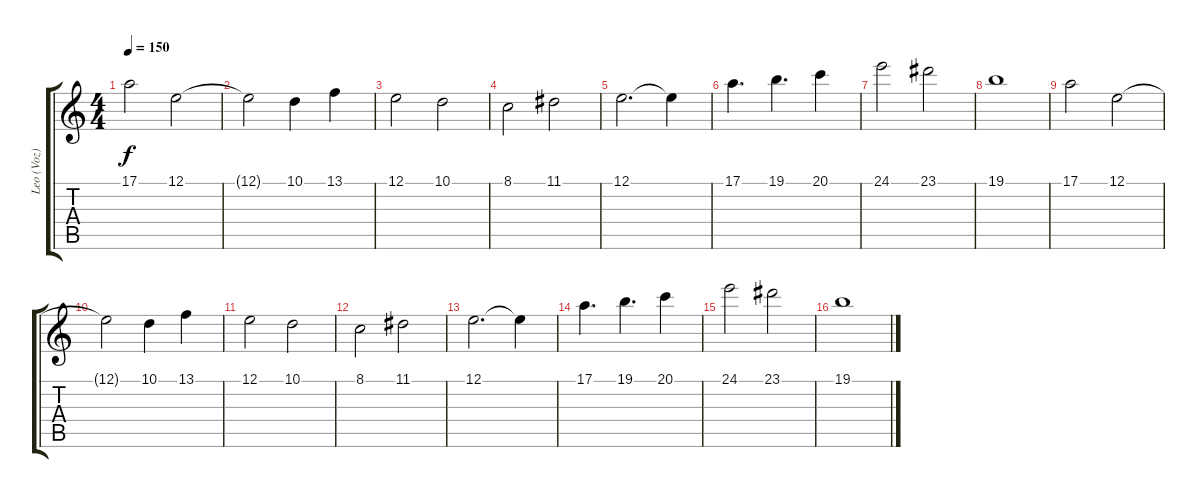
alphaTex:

\track ("Leo (Voz)" "Leo (Voz)") {instrument fiddle}
\staff {score tabs}
\tuning (E4 B3 G3 D3 A2 E2) {hide}
\ts (4 4)
\tempo 150
\clef g2
\ks c
17.1.2{dy f} 12.1.2 |
12.1{t}.2 10.1.4 13.1.4 |
12.1.2 10.1.2 |
8.1.2 11.1.2 |
12.1.2{d} 12.1{t}.4 |
17.1.4{d} 19.1.4{d} 20.1.4 |
24.1.2 23.1.2 |
19.1.1 |
17.1.2 12.1.2 |
12.1{t}.2 10.1.4 13.1.4 |
12.1.2 10.1.2 |
8.1.2 11.1.2 |
12.1.2{d} 12.1{t}.4 |
17.1.4{d} 19.1.4{d} 20.1.4 |
24.1.2 23.1.2 |
19.1.1
